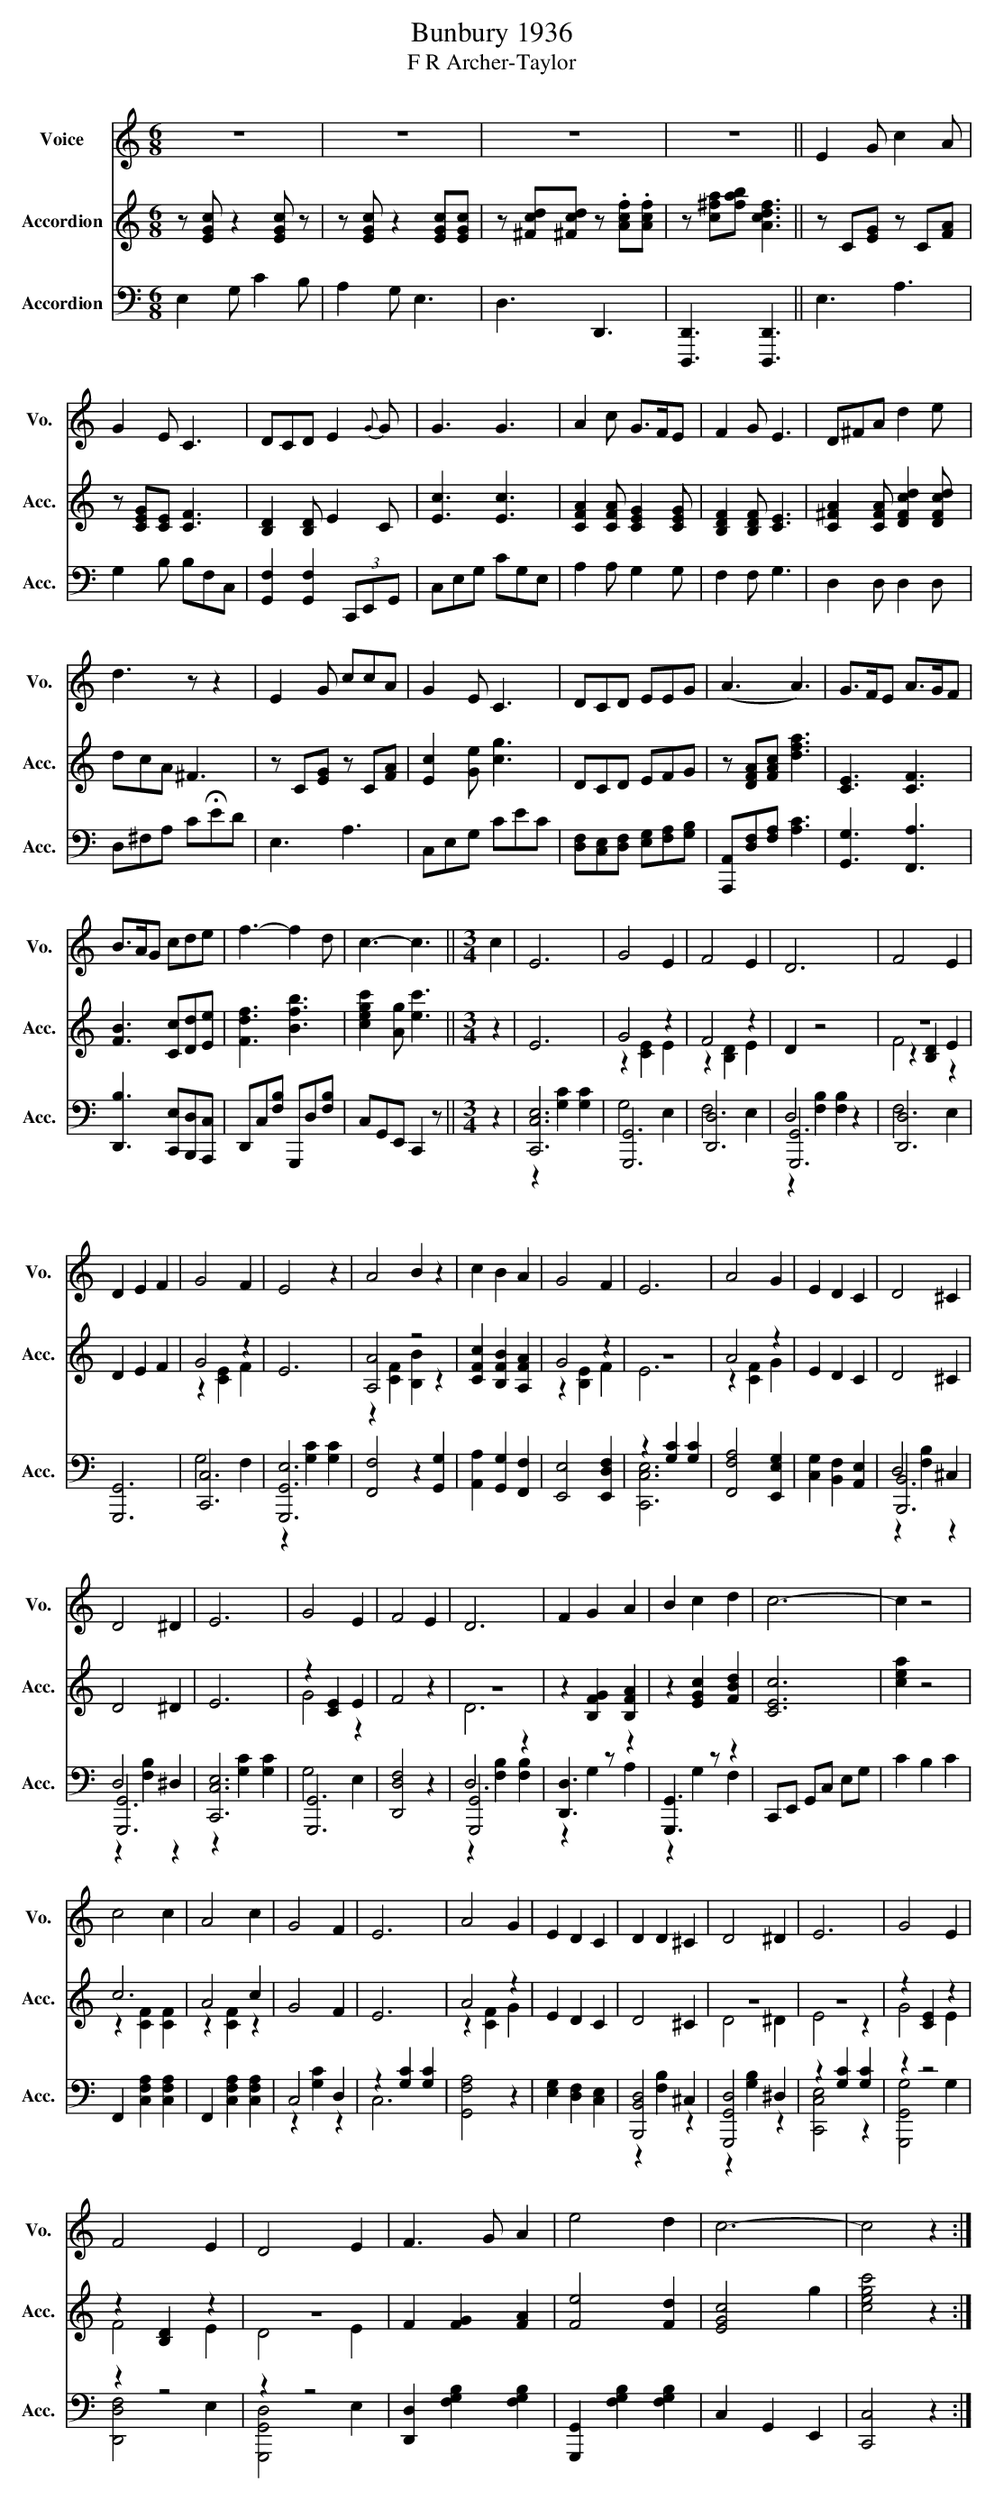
X:1
T: Bunbury 1936
T:F R Archer-Taylor
%%score 1 ( 2 3 4 ) ( 5 6 7 )
L:1/4
M:6/8
K:C
V:1 treble nm="Voice" snm="Vo."
V:2 treble nm="Accordion" snm="Acc."
V:3 treble
V:4 treble
V:5 bass nm="Accordion" snm="Acc."
V:6 bass
V:7 bass
V:1
z3 | z3 | z3 | z3 || E G/ c A/ |$[K:C] G E/ C3/2 | D/C/D/ E{G} G/ | G3/2 G3/2 | A c/ G/>F/E/ |
F G/ E3/2 | D/^F/A/ d e/ |$ d3/2 z/ z | E G/ c/c/A/ | G E/ C3/2 | D/C/D/ E/E/G/ | (A3/2 A3/2) |
G/>F/E/ A/>G/F/ |$ B/>A/G/ c/d/e/ | f3/2- f d/ | c3/2- c3/2 ||[M:3/4] c | E3 | G2 E | F2 E | D3 |
F2 E |$ D E F | G2 F | E2 z | A2 B z | c B A | G2 F | E3 | A2 G | E D C | D2 ^C |$ D2 ^D | E3 |
G2 E | F2 E | D3 | F G A | B c d | c3- | c z2 |$ c2 c | A2 c | G2 F | E3 | A2 G | E D C | D D ^C |
D2 ^D | E3 | G2 E |$ F2 E | D2 E | F3/2 G/ A | e2 d | c3- | c2 z :|
V:2
z/ [EGc]/ z [EGc]/ z/ | z/ [EGc]/ z [EGc]/[EGc]/ | z/ [^Fcd]/[^Fcd]/ z/ .[Acf]/.[Acf]/ |
z/ [c^fa]/[fab]/ [Acdf]3/2 || z/ C/[EG]/ z/ C/[FA]/ |$ z/ [CEG]/[CE]/ [CF]3/2 |
[B,D] [B,D]/ E C/ | [Ec]3/2 [Ec]3/2 | [CFA] [CFA]/ [CEG] [CEG]/ | [B,DF] [B,DF]/ [CE]3/2 |
[C^FA] [CFA]/ [DFcd] [DFcd]/ |$ d/c/A/ ^F3/2 | z/ C/[EG]/ z/ C/[FA]/ | [Ec] [Ge]/ [cg]3/2 |
D/C/D/ E/F/G/ | z/ [DFA]/[FAc]/ [dfa]3/2 | [CE]3/2 [CF]3/2 |$ [FB]3/2 [Cc]/[Dd]/[Ee]/ |
[Fdf]3/2 [Bfb]3/2 | [cegc'] [Ag]/ [ec']3/2 ||[M:3/4] z | E3 | G2 z | F2 z | D z2 | z3 |$ D E F |
G2 z | E3 | [A,A]2 z2 | [CFc] [B,FB] [A,FA] | G2 z | z3 | A2 z | E D C | D2 ^C |$ D2 ^D | E3 |
z [CE] E | F2 z | z3 | z [B,FG] [B,FA] | z [EGc] [FBd] | [CEc]3 | [cea] z2 |$ c3 | A2 c | G2 F |
E3 | A2 z | E D C | D2 ^C | z3 | z3 | z [CE] z |$ z [B,D] z | z3 | F [FG] [FA] | [Fe]2 [Fd] |
[EGc]2 g | [cegc']2 z :|
V:3
x3 | x3 | x3 | x3 || x3 |$ x3 | x3 | x3 | x3 | x3 | x3 |$ x3 | x3 | x3 | x3 | x3 | x3 |$ x3 | x3 |
x3 ||[M:3/4] x | x3 | z [CE] E | z [B,D] E | x3 | z [B,D] E |$ x3 | z [CE] F | x3 |
z [CF] [B,B] z | x3 | z [B,E] F | E3 | z [CF] G | x3 | x3 |$ x3 | x3 | G2 z | x3 | D3 | x3 | x3 |
x3 | x3 |$ z [CF] [CF] | z [CF] z | x3 | x3 | z [CF] G | x3 | x3 | D2 ^D | E2 z | G2 E |$ F2 E |
D2 E | x3 | x3 | x3 | x3 :|
V:4
x3 | x3 | x3 | x3 || x3 |$ x3 | x3 | x3 | x3 | x3 | x3 |$ x3 | x3 | x3 | x3 | x3 | x3 |$ x3 | x3 |
x3 ||[M:3/4] x | x3 | x3 | x3 | x3 | F2 z |$ x3 | x3 | x3 | x4 | x3 | x3 | x3 | x3 | x3 | x3 |$
x3 | x3 | x3 | x3 | x3 | x3 | x3 | x3 | x3 |$ x3 | x3 | x3 | x3 | x3 | x3 | x3 | x3 | x3 | x3 |$
x3 | x3 | x3 | x3 | x3 | x3 :|
V:5
E, G,/ C B,/ | A, G,/ E,3/2 | D,3/2 D,,3/2 | [D,,,D,,]3/2 [D,,,D,,]3/2 || E,3/2 A,3/2 |$
G, B,/ B,/F,/C,/ | [G,,F,] [G,,F,] (3C,,/E,,/G,,/ | C,/E,/G,/ C/G,/E,/ | A, A,/ G, G,/ |
F, F,/ G,3/2 | D, D,/ D, D,/ |$ D,/^F,/A,/ C/!fermata!E/D/ | E,3/2 A,3/2 | C,/E,/G,/ C/E/C/ |
[D,F,]/[C,E,]/[D,F,]/ [E,G,]/[F,A,]/[G,B,]/ | [A,,,A,,]/[D,F,]/[F,A,]/ [A,C]3/2 |
[G,,G,]3/2 [F,,A,]3/2 |$ [D,,B,]3/2 [C,,E,]/[B,,,D,]/[A,,,C,]/ | D,,/C,/[F,B,]/ G,,,/D,/[F,B,]/ |
C,/G,,/E,,/ C,, z/ ||[M:3/4] z | [C,,C,E,]3 | [G,,,G,,]3 | [D,,D,]3 | [G,,,G,,]3 | [D,,D,]3 |$
[G,,,G,,]3 | [C,,C,]3 | [G,,,G,,E,]3 | [F,,F,]2 z [G,,G,] | [A,,A,] [G,,G,] [F,,F,] |
[E,,E,]2 [E,,D,F,] | z [G,C] [G,C] | [F,,F,A,]2 [E,,E,G,] | [C,G,] [B,,F,] [A,,E,] | D,2 ^C, |$
D,2 ^D, | [C,,C,E,]3 | [G,,,G,,]3 | [D,,D,F,]2 z | [G,,,G,,]2 z | [D,,D,]3/2 z/ z |
[G,,,G,,]3/2 z/ z | C,,/E,,/ G,,/C,/ E,/G,/ | C B, C |$ F,, [C,F,A,] [C,F,A,] |
F,, [C,F,A,] [C,F,A,] | C,2 D, | z [G,C] [G,C] | [G,,F,A,]2 z | [E,G,] [D,F,] [C,E,] |
[B,,,B,,D,]2 ^C, | [G,,,G,,D,]2 ^D, | z [G,C] [G,C] | z z2 |$ z z2 | z z2 |
[D,,D,] [F,G,B,] [F,G,B,] | [G,,,G,,] [F,G,B,] [F,G,B,] | C, G,, E,, | [C,,C,]2 z :|
V:6
x3 | x3 | x3 | x3 || x3 |$ x3 | x3 | x3 | x3 | x3 | x3 |$ x3 | x3 | x3 | x3 | x3 | x3 |$ x3 | x3 |
x3 ||[M:3/4] x | z [G,C] [G,C] | G,2 E, | F,2 E, | D,2 z | x3 |$ x3 | G,2 F, | z [G,C] [G,C] |
x4 | x3 | x3 | [C,,C,E,]3 | x3 | x3 | [B,,,B,,]3 |$ [G,,,G,,]3 | z [G,C] [G,C] | G,2 E, | x3 |
D,3 | z G, A, | z G, F, | x3 | x3 |$ x3 | x3 | z [G,C] z | C,3 | x3 | x3 | z [F,B,] z |
z [G,B,] z | [C,,C,E,]2 z | [G,,,G,,G,]2 G, |$ [D,,D,F,]2 E, | [G,,,G,,D,]2 E, | x3 | x3 | x3 |
x3 :|
V:7
x3 | x3 | x3 | x3 || x3 |$ x3 | x3 | x3 | x3 | x3 | x3 |$ x3 | x3 | x3 | x3 | x3 | x3 |$ x3 | x3 |
x3 ||[M:3/4] x | x3 | x3 | x3 | z [F,B,] [F,B,] | F,2 E, |$ x3 | x3 | x3 | x4 | x3 | x3 | x3 |
x3 | x3 | z [F,B,] z |$ z [F,B,] z | x3 | x3 | x3 | z [F,B,] [F,B,] | x3 | x3 | x3 | x3 |$ x3 |
x3 | x3 | x3 | x3 | x3 | x3 | x3 | x3 | x3 |$ x3 | x3 | x3 | x3 | x3 | x3 :|
